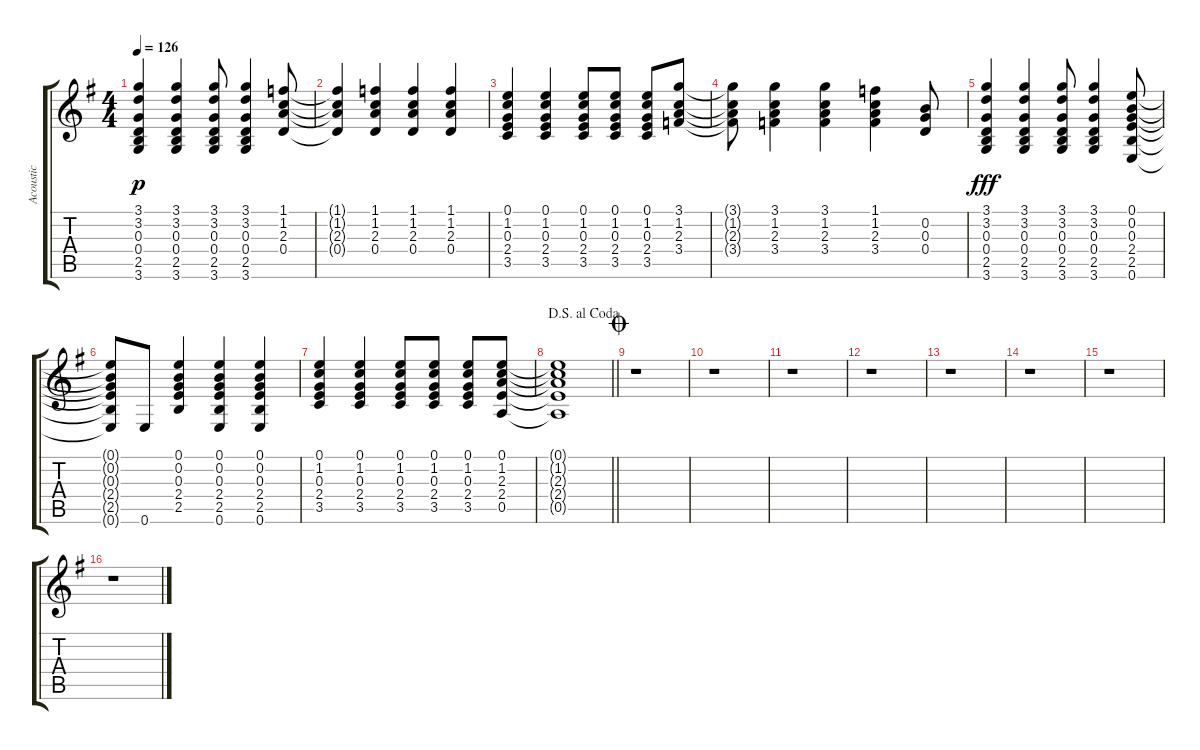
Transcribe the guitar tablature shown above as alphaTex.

\track ("Acoustic" "Acoustic") {instrument acousticguitarsteel}
\staff {score tabs}
\tuning (E4 B3 G3 D3 A2 E2) {hide}
\ts (4 4)
\tempo 126
\clef g2
\ks g
(3.1 3.2 0.3 0.4 2.5 3.6).4{dy p} (3.1 3.2 0.3 0.4 2.5 3.6).4 (3.1 3.2 0.3 0.4 2.5 3.6).8 (3.1 3.2 0.3 0.4 2.5 3.6).4 (1.1 1.2 2.3 0.4).8 |
(1.1{t} 1.2{t} 2.3{t} 0.4{t}).4 (1.1 1.2 2.3 0.4).4 (1.1 1.2 2.3 0.4).4 (1.1 1.2 2.3 0.4).4 |
(0.1 1.2 0.3 2.4 3.5).4 (0.1 1.2 0.3 2.4 3.5).4 (0.1 1.2 0.3 2.4 3.5).8 (0.1 1.2 0.3 2.4 3.5).8 (0.1 1.2 0.3 2.4 3.5).8 (3.1 1.2 2.3 3.4).8 |
(3.1{t} 1.2{t} 2.3{t} 3.4{t}).8 (3.1 1.2 2.3 3.4).4 (3.1 1.2 2.3 3.4).4 (1.1 1.2 2.3 3.4).4 (0.2 0.3 0.4).8 |
(3.1 3.2 0.3 0.4 2.5 3.6).4{dy fff} (3.1 3.2 0.3 0.4 2.5 3.6).4 (3.1 3.2 0.3 0.4 2.5 3.6).8 (3.1 3.2 0.3 0.4 2.5 3.6).4 (0.1 0.2 0.3 2.4 2.5 0.6).8 |
(0.1{t} 0.2{t} 0.3{t} 2.4{t} 2.5{t} 0.6{t}).8 0.6.8 (0.1 0.2 0.3 2.4 2.5).4 (0.1 0.2 0.3 2.4 2.5 0.6).4 (0.1 0.2 0.3 2.4 2.5 0.6).4 |
(0.1 1.2 0.3 2.4 3.5).4 (0.1 1.2 0.3 2.4 3.5).4 (0.1 1.2 0.3 2.4 3.5).8 (0.1 1.2 0.3 2.4 3.5).8 (0.1 1.2 0.3 2.4 3.5).8 (0.1 1.2 2.3 2.4 0.5).8 |
\jump dalsegnoalcoda
\barLineRight lightlight
(0.1{t} 1.2{t} 2.3{t} 2.4{t} 0.5{t}).1 |
\jump coda
r.1 |
r.1 |
r.1 |
r.1 |
r.1 |
r.1 |
r.1 |
r.1
